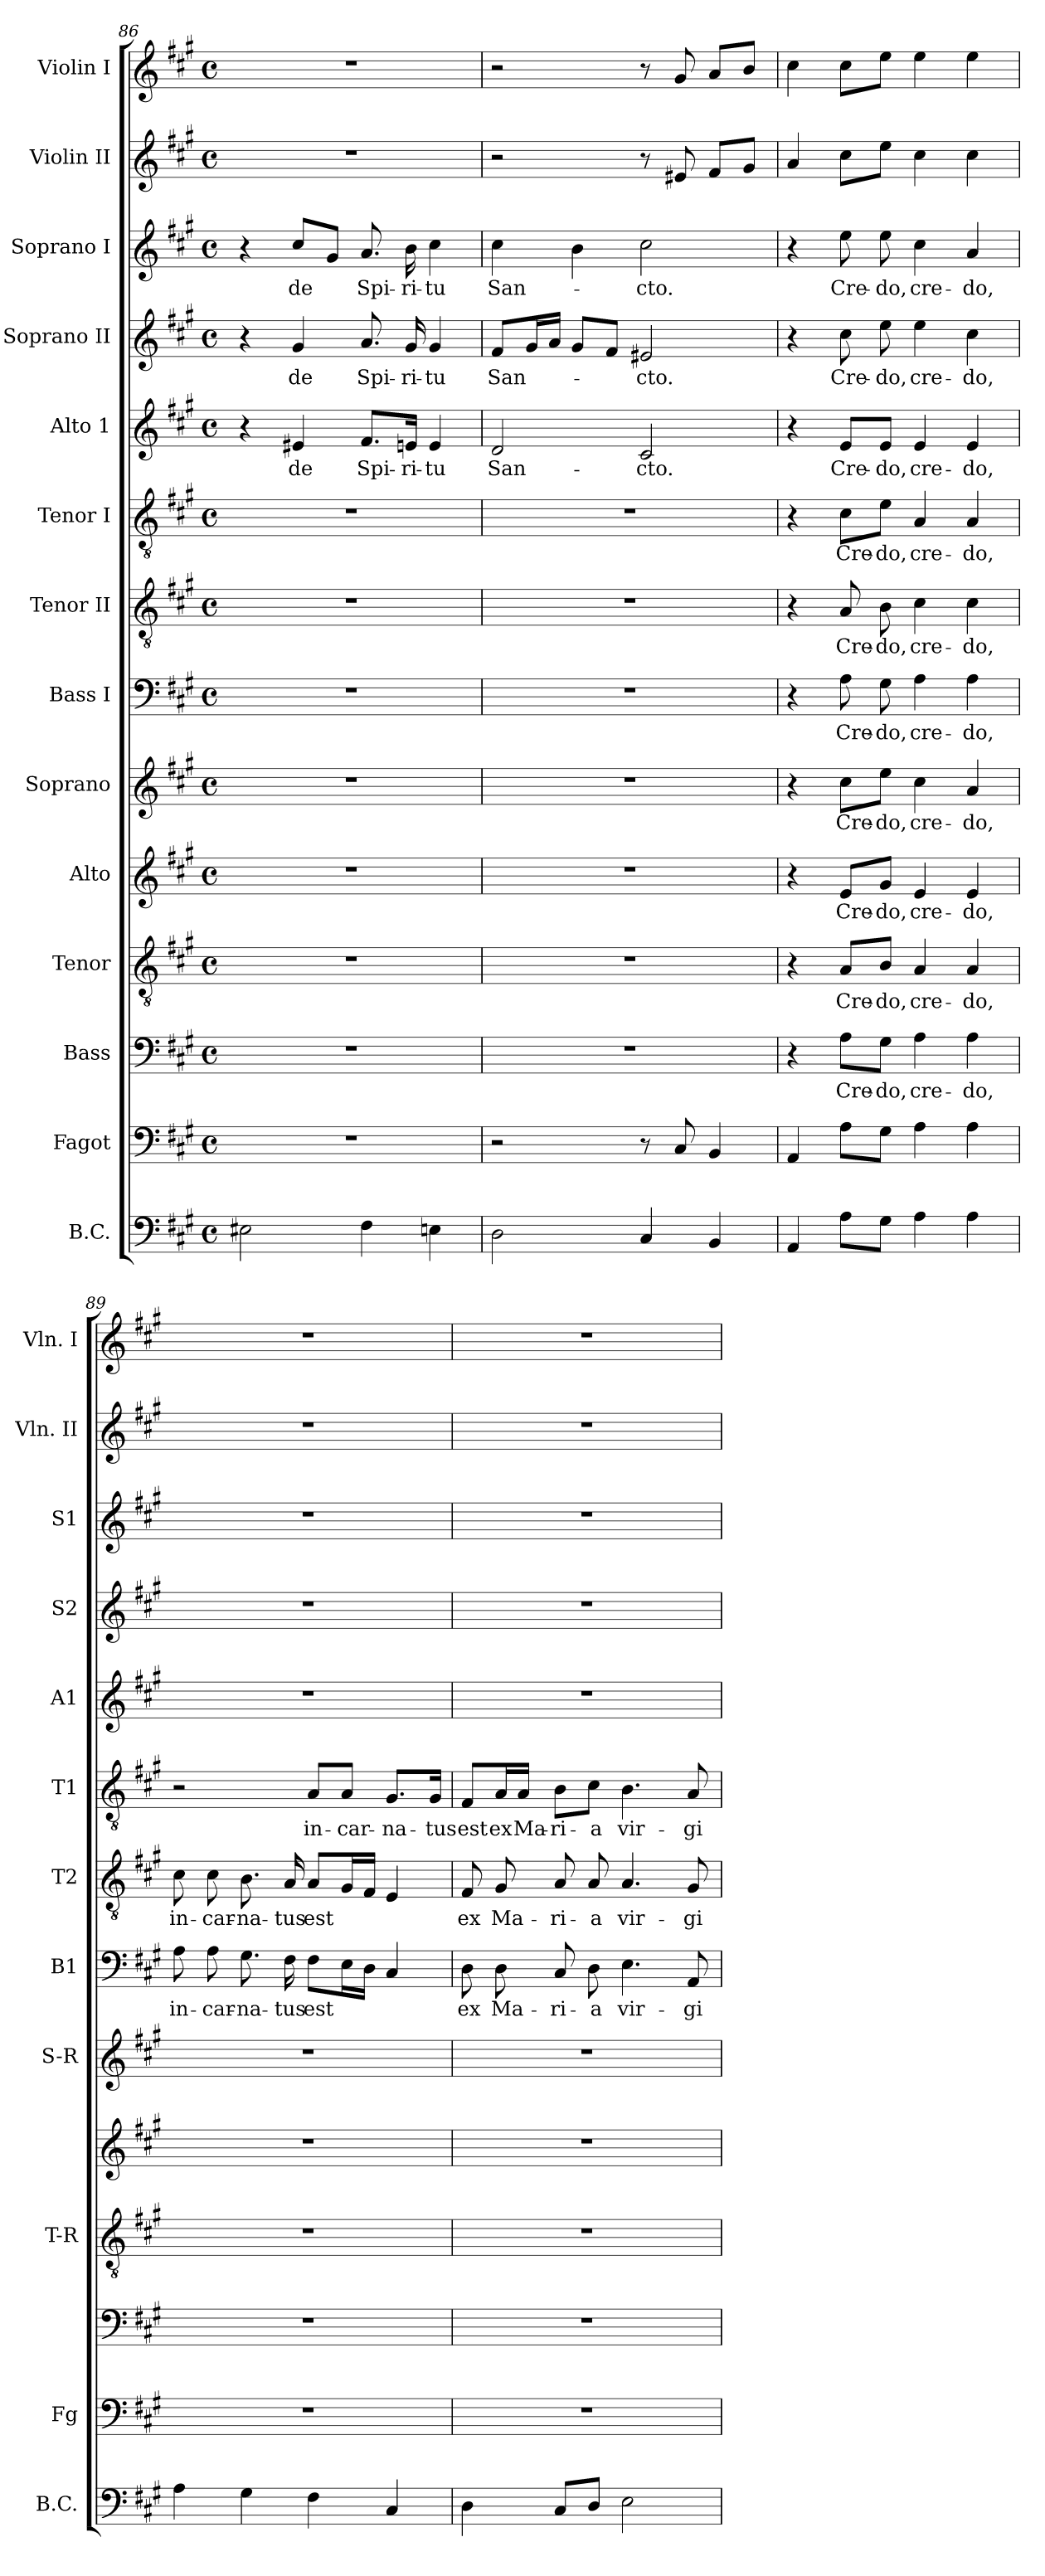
**kern	**kern	**kern	**text	**kern	**text	**kern	**text	**kern	**text	**kern	**text	**kern	**text	**kern	**text	**kern	**text	**kern	**text	**kern	**text	**kern	**kern
*part14	*part13	*part12	*part12	*part11	*part11	*part10	*part10	*part9	*part9	*part8	*part8	*part7	*part7	*part6	*part6	*part5	*part5	*part4	*part4	*part3	*part3	*part2	*part1
*staff14	*staff13	*staff12	*staff12	*staff11	*staff11	*staff10	*staff10	*staff9	*staff9	*staff8	*staff8	*staff7	*staff7	*staff6	*staff6	*staff5	*staff5	*staff4	*staff4	*staff3	*staff3	*staff2	*staff1
*I"B.C.	*I"Fagot	*I"Bass	*	*I"Tenor	*	*I"Alto	*	*I"Soprano	*	*I"Bass I	*	*I"Tenor II	*	*I"Tenor I	*	*I"Alto 1	*	*I"Soprano II	*	*I"Soprano I	*	*I"Violin II	*I"Violin I
*I'B.C.	*I'Fg	*	*	*I'T-R	*	*	*	*I'S-R	*	*I'B1	*	*I'T2	*	*I'T1	*	*I'A1	*	*I'S2	*	*I'S1	*	*I'Vln. II	*I'Vln. I
*clefF4	*clefF4	*clefF4	*	*clefGv2	*	*clefG2	*	*clefG2	*	*clefF4	*	*clefGv2	*	*clefGv2	*	*clefG2	*	*clefG2	*	*clefG2	*	*clefG2	*clefG2
*k[f#c#g#]	*k[f#c#g#]	*k[f#c#g#]	*	*k[f#c#g#]	*	*k[f#c#g#]	*	*k[f#c#g#]	*	*k[f#c#g#]	*	*k[f#c#g#]	*	*k[f#c#g#]	*	*k[f#c#g#]	*	*k[f#c#g#]	*	*k[f#c#g#]	*	*k[f#c#g#]	*k[f#c#g#]
*A:	*A:	*A:	*	*A:	*	*A:	*	*A:	*	*A:	*	*A:	*	*A:	*	*A:	*	*A:	*	*A:	*	*A:	*A:
*M4/4	*M4/4	*M4/4	*	*M4/4	*	*M4/4	*	*M4/4	*	*M4/4	*	*M4/4	*	*M4/4	*	*M4/4	*	*M4/4	*	*M4/4	*	*M4/4	*M4/4
*met(c)	*met(c)	*met(c)	*	*met(c)	*	*met(c)	*	*met(c)	*	*met(c)	*	*met(c)	*	*met(c)	*	*met(c)	*	*met(c)	*	*met(c)	*	*met(c)	*met(c)
=86	=86	=86	=86	=86	=86	=86	=86	=86	=86	=86	=86	=86	=86	=86	=86	=86	=86	=86	=86	=86	=86	=86	=86
2E#X\	1r	1r	.	1r	.	1r	.	1r	.	1r	.	1r	.	1r	.	4r	.	4r	.	4r	.	1r	1r
!	!	!	!	!	!	!	!	!	!	!	!	!	!	!	!	!	!LO:LY:b	!	!LO:LY:b	!	!LO:LY:b	!	!
.	.	.	.	.	.	.	.	.	.	.	.	.	.	.	.	4e#X/	de	4g#/	de	8cc#/L	de	.	.
.	.	.	.	.	.	.	.	.	.	.	.	.	.	.	.	.	.	.	.	8g#/J	.	.	.
!	!	!	!	!	!	!	!	!	!	!	!	!	!	!	!	!	!LO:LY:b	!	!LO:LY:b	!	!LO:LY:b	!	!
4F#\	.	.	.	.	.	.	.	.	.	.	.	.	.	.	.	8.f#/L	Spi-	8.a/	Spi-	8.a/	Spi-	.	.
!	!	!	!	!	!	!	!	!	!	!	!	!	!	!	!	!	!LO:LY:b	!	!LO:LY:b	!	!LO:LY:b	!	!
.	.	.	.	.	.	.	.	.	.	.	.	.	.	.	.	16en/Jk	-ri-	16g#/	-ri-	16b\	-ri-	.	.
!	!	!	!	!	!	!	!	!	!	!	!	!	!	!	!	!	!LO:LY:b	!	!LO:LY:b	!	!LO:LY:b	!	!
4En\	.	.	.	.	.	.	.	.	.	.	.	.	.	.	.	4e/	-tu	4g#/	-tu	4cc#\	-tu	.	.
=87	=87	=87	=87	=87	=87	=87	=87	=87	=87	=87	=87	=87	=87	=87	=87	=87	=87	=87	=87	=87	=87	=87	=87
!	!	!	!	!	!	!	!	!	!	!	!	!	!	!	!	!	!LO:LY:b	!	!LO:LY:b	!	!LO:LY:b	!	!
2D\	2r	1r	.	1r	.	1r	.	1r	.	1r	.	1r	.	1r	.	2d/	San-	8f#/L	San-	4cc#\	San-	2r	2r
.	.	.	.	.	.	.	.	.	.	.	.	.	.	.	.	.	.	16g#/L	.	.	.	.	.
.	.	.	.	.	.	.	.	.	.	.	.	.	.	.	.	.	.	16a/JJ	.	.	.	.	.
.	.	.	.	.	.	.	.	.	.	.	.	.	.	.	.	.	.	8g#/L	.	4b\	.	.	.
.	.	.	.	.	.	.	.	.	.	.	.	.	.	.	.	.	.	8f#/J	.	.	.	.	.
!	!	!	!	!	!	!	!	!	!	!	!	!	!	!	!	!	!LO:LY:b	!	!LO:LY:b	!	!LO:LY:b	!	!
4C#/	8r	.	.	.	.	.	.	.	.	.	.	.	.	.	.	2c#/	-cto.	2e#X/	-cto.	2cc#\	-cto.	8r	8r
.	8C#/	.	.	.	.	.	.	.	.	.	.	.	.	.	.	.	.	.	.	.	.	8e#X/	8g#/
4BB/	4BB/	.	.	.	.	.	.	.	.	.	.	.	.	.	.	.	.	.	.	.	.	8f#/L	8a/L
.	.	.	.	.	.	.	.	.	.	.	.	.	.	.	.	.	.	.	.	.	.	8g#/J	8b/J
=88	=88	=88	=88	=88	=88	=88	=88	=88	=88	=88	=88	=88	=88	=88	=88	=88	=88	=88	=88	=88	=88	=88	=88
4AA/	4AA/	4r	.	4r	.	4r	.	4r	.	4r	.	4r	.	4r	.	4r	.	4r	.	4r	.	4a/	4cc#\
!	!	!	!LO:LY:b	!	!LO:LY:b	!	!LO:LY:b	!	!LO:LY:b	!	!LO:LY:b	!	!LO:LY:b	!	!LO:LY:b	!	!LO:LY:b	!	!LO:LY:b	!	!LO:LY:b	!	!
8A\L	8A\L	8A\L	Cre-	8A/L	Cre-	8e/L	Cre-	8cc#\L	Cre-	8A\	Cre-	8A/	Cre-	8c#\L	Cre-	8e/L	Cre-	8cc#\	Cre-	8ee\	Cre-	8cc#\L	8cc#\L
!	!	!	!LO:LY:b	!	!LO:LY:b	!	!LO:LY:b	!	!LO:LY:b	!	!LO:LY:b	!	!LO:LY:b	!	!LO:LY:b	!	!LO:LY:b	!	!LO:LY:b	!	!LO:LY:b	!	!
8G#\J	8G#\J	8G#\J	-do,	8B/J	-do,	8g#/J	-do,	8ee\J	-do,	8G#\	-do,	8B\	-do,	8e\J	-do,	8e/J	-do,	8ee\	-do,	8ee\	-do,	8ee\J	8ee\J
!	!	!	!LO:LY:b	!	!LO:LY:b	!	!LO:LY:b	!	!LO:LY:b	!	!LO:LY:b	!	!LO:LY:b	!	!LO:LY:b	!	!LO:LY:b	!	!LO:LY:b	!	!LO:LY:b	!	!
4A\	4A\	4A\	cre-	4A/	cre-	4e/	cre-	4cc#\	cre-	4A\	cre-	4c#\	cre-	4A/	cre-	4e/	cre-	4ee\	cre-	4cc#\	cre-	4cc#\	4ee\
!	!	!	!LO:LY:b	!	!LO:LY:b	!	!LO:LY:b	!	!LO:LY:b	!	!LO:LY:b	!	!LO:LY:b	!	!LO:LY:b	!	!LO:LY:b	!	!LO:LY:b	!	!LO:LY:b	!	!
4A\	4A\	4A\	-do,	4A/	-do,	4e/	-do,	4a/	-do,	4A\	-do,	4c#\	-do,	4A/	-do,	4e/	-do,	4cc#\	-do,	4a/	-do,	4cc#\	4ee\
!!LO:PB:g=z
=89	=89	=89	=89	=89	=89	=89	=89	=89	=89	=89	=89	=89	=89	=89	=89	=89	=89	=89	=89	=89	=89	=89	=89
!	!	!	!	!	!	!	!	!	!	!	!LO:LY:b	!	!LO:LY:b	!	!	!	!	!	!	!	!	!	!
4A\	1r	1r	.	1r	.	1r	.	1r	.	8A\	in-	8c#\	in-	2r	.	1r	.	1r	.	1r	.	1r	1r
!	!	!	!	!	!	!	!	!	!	!	!LO:LY:b	!	!LO:LY:b	!	!	!	!	!	!	!	!	!	!
.	.	.	.	.	.	.	.	.	.	8A\	-car-	8c#\	-car-	.	.	.	.	.	.	.	.	.	.
!	!	!	!	!	!	!	!	!	!	!	!LO:LY:b	!	!LO:LY:b	!	!	!	!	!	!	!	!	!	!
4G#\	.	.	.	.	.	.	.	.	.	8.G#\	-na-	8.B\	-na-	.	.	.	.	.	.	.	.	.	.
!	!	!	!	!	!	!	!	!	!	!	!LO:LY:b	!	!LO:LY:b	!	!	!	!	!	!	!	!	!	!
.	.	.	.	.	.	.	.	.	.	16F#\	-tus	16A/	-tus	.	.	.	.	.	.	.	.	.	.
!	!	!	!	!	!	!	!	!	!	!	!LO:LY:b	!	!LO:LY:b	!	!LO:LY:b	!	!	!	!	!	!	!	!
4F#\	.	.	.	.	.	.	.	.	.	8F#\L	est	8A/L	est	8A/L	in-	.	.	.	.	.	.	.	.
!	!	!	!	!	!	!	!	!	!	!	!	!	!	!	!LO:LY:b	!	!	!	!	!	!	!	!
.	.	.	.	.	.	.	.	.	.	16E\L	.	16G#/L	.	8A/J	-car-	.	.	.	.	.	.	.	.
.	.	.	.	.	.	.	.	.	.	16D\JJ	.	16F#/JJ	.	.	.	.	.	.	.	.	.	.	.
!	!	!	!	!	!	!	!	!	!	!	!	!	!	!	!LO:LY:b	!	!	!	!	!	!	!	!
4C#/	.	.	.	.	.	.	.	.	.	4C#/	.	4E/	.	8.G#/L	-na-	.	.	.	.	.	.	.	.
!	!	!	!	!	!	!	!	!	!	!	!	!	!	!	!LO:LY:b	!	!	!	!	!	!	!	!
.	.	.	.	.	.	.	.	.	.	.	.	.	.	16G#/Jk	-tus	.	.	.	.	.	.	.	.
=90	=90	=90	=90	=90	=90	=90	=90	=90	=90	=90	=90	=90	=90	=90	=90	=90	=90	=90	=90	=90	=90	=90	=90
!	!	!	!	!	!	!	!	!	!	!	!LO:LY:b	!	!LO:LY:b	!	!LO:LY:b	!	!	!	!	!	!	!	!
4D\	1r	1r	.	1r	.	1r	.	1r	.	8D\	ex	8F#/	ex	8F#/L	est	1r	.	1r	.	1r	.	1r	1r
!	!	!	!	!	!	!	!	!	!	!	!LO:LY:b	!	!LO:LY:b	!	!LO:LY:b	!	!	!	!	!	!	!	!
.	.	.	.	.	.	.	.	.	.	8D\	Ma-	8G#/	Ma-	16A/L	ex	.	.	.	.	.	.	.	.
!	!	!	!	!	!	!	!	!	!	!	!	!	!	!	!LO:LY:b	!	!	!	!	!	!	!	!
.	.	.	.	.	.	.	.	.	.	.	.	.	.	16A/JJ	Ma-	.	.	.	.	.	.	.	.
!	!	!	!	!	!	!	!	!	!	!	!LO:LY:b	!	!LO:LY:b	!	!LO:LY:b	!	!	!	!	!	!	!	!
8C#/L	.	.	.	.	.	.	.	.	.	8C#/	-ri-	8A/	-ri-	8B\L	-ri-	.	.	.	.	.	.	.	.
!	!	!	!	!	!	!	!	!	!	!	!LO:LY:b	!	!LO:LY:b	!	!LO:LY:b	!	!	!	!	!	!	!	!
8D/J	.	.	.	.	.	.	.	.	.	8D\	-a	8A/	-a	8c#\J	-a	.	.	.	.	.	.	.	.
!	!	!	!	!	!	!	!	!	!	!	!LO:LY:b	!	!LO:LY:b	!	!LO:LY:b	!	!	!	!	!	!	!	!
2E\	.	.	.	.	.	.	.	.	.	4.E\	vir-	4.A/	vir-	4.B\	vir-	.	.	.	.	.	.	.	.
!	!	!	!	!	!	!	!	!	!	!	!LO:LY:b	!	!LO:LY:b	!	!LO:LY:b	!	!	!	!	!	!	!	!
.	.	.	.	.	.	.	.	.	.	8AA/	-gi	8G#/	-gi	8A/	-gi	.	.	.	.	.	.	.	.
=	=	=	=	=	=	=	=	=	=	=	=	=	=	=	=	=	=	=	=	=	=	=	=
*-	*-	*-	*-	*-	*-	*-	*-	*-	*-	*-	*-	*-	*-	*-	*-	*-	*-	*-	*-	*-	*-	*-	*-
